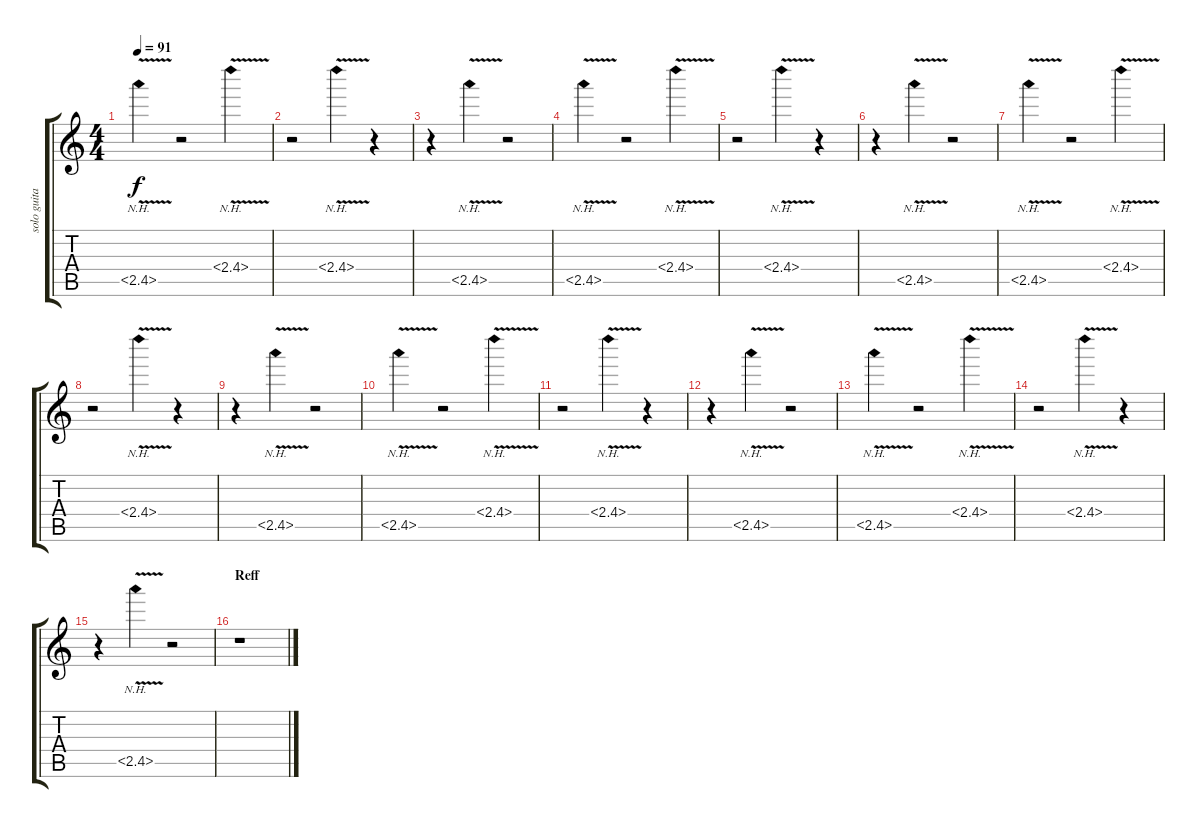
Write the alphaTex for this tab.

\track ("solo guitar" "solo guita") {instrument overdrivenguitar}
\staff {score tabs}
\tuning (E4 B3 G3 D3 A2 E2) {hide}
\ts (4 4)
\tempo 91
\clef g2
\ks c
2.5{nh v}.4{dy f} r.2 2.4{nh v}.4 |
r.2 2.4{nh v}.4 r.4 |
r.4 2.5{nh v}.4 r.2 |
2.5{nh v}.4 r.2 2.4{nh v}.4 |
r.2 2.4{nh v}.4 r.4 |
r.4 2.5{nh v}.4 r.2 |
2.5{nh v}.4 r.2 2.4{nh v}.4 |
r.2 2.4{nh v}.4 r.4 |
r.4 2.5{nh v}.4 r.2 |
2.5{nh v}.4 r.2 2.4{nh v}.4 |
r.2 2.4{nh v}.4 r.4 |
r.4 2.5{nh v}.4 r.2 |
2.5{nh v}.4 r.2 2.4{nh v}.4 |
r.2 2.4{nh v}.4 r.4 |
r.4 2.5{nh v}.4 r.2 |
\section ("" "Reff")
r.1
